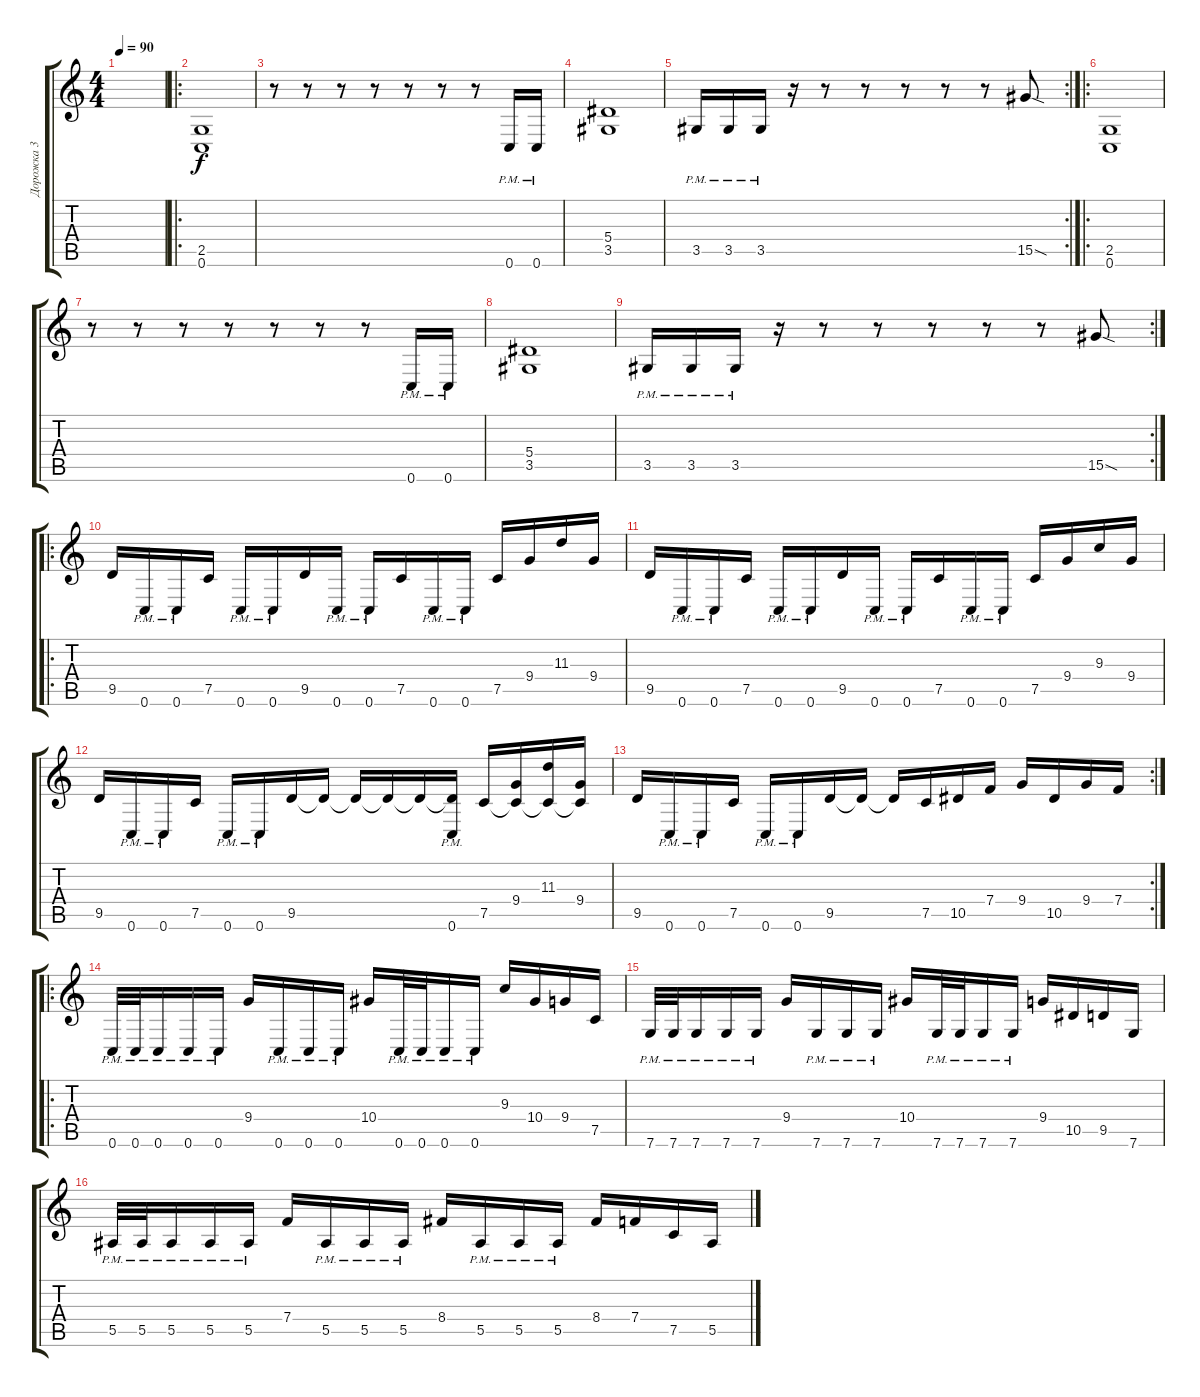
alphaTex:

\track ("Дорожка 3" "Дорожка 3") {instrument distortionguitar}
\staff {score tabs}
\tuning (C4 G3 Eb3 Bb2 F2 C2) {hide}
\ts (4 4)
\tempo 90
\clef g2
\ks c
|
\ro
(2.5 0.6).1 |
r.8 r.8 r.8 r.8 r.8 r.8 r.8 0.6{pm}.16 0.6{pm}.16 |
(5.4 3.5).1 |
\rc 2
3.5{pm}.16 3.5{pm}.16 3.5{pm}.16 r.16 r.8 r.8 r.8 r.8 r.8 15.5{sod}.8 |
\ro
(2.5 0.6).1 |
r.8 r.8 r.8 r.8 r.8 r.8 r.8 0.6{pm}.16 0.6{pm}.16 |
(5.4 3.5).1 |
\rc 2
3.5{pm}.16 3.5{pm}.16 3.5{pm}.16 r.16 r.8 r.8 r.8 r.8 r.8 15.5{sod}.8 |
\ro
9.5.16 0.6{pm}.16 0.6{pm}.16 7.5.16 0.6{pm}.16 0.6{pm}.16 9.5.16 0.6{pm}.16 0.6{pm}.16 7.5.16 0.6{pm}.16 0.6{pm}.16 7.5.16 9.4.16 11.3.16 9.4.16 |
9.5.16 0.6{pm}.16 0.6{pm}.16 7.5.16 0.6{pm}.16 0.6{pm}.16 9.5.16 0.6{pm}.16 0.6{pm}.16 7.5.16 0.6{pm}.16 0.6{pm}.16 7.5.16 9.4.16 9.3.16 9.4.16 |
9.5.16 0.6{pm}.16 0.6{pm}.16 7.5.16 0.6{pm}.16 0.6{pm}.16 9.5.16 9.5{t}.16 9.5{t}.16 9.5{t}.16 9.5{t}.16 (9.5{t} 0.6{pm}).16 7.5.16 (9.4 7.5{t}).16 (11.3 7.5{t}).16 (9.4 7.5{t}).16 |
\rc 2
9.5.16 0.6{pm}.16 0.6{pm}.16 7.5.16 0.6{pm}.16 0.6{pm}.16 9.5.16 9.5{t}.16 9.5{t}.16 7.5.16 10.5.16 7.4.16 9.4.16 10.5.16 9.4.16 7.4.16 |
\ro
0.6{pm}.32 0.6{pm}.32 0.6{pm}.16 0.6{pm}.16 0.6{pm}.16 9.4.16 0.6{pm}.16 0.6{pm}.16 0.6{pm}.16 10.4.16 0.6{pm}.32 0.6{pm}.32 0.6{pm}.16 0.6{pm}.16 9.3.16 10.4.16 9.4.16 7.5.16 |
7.6{pm}.32 7.6{pm}.32 7.6{pm}.16 7.6{pm}.16 7.6{pm}.16 9.4.16 7.6{pm}.16 7.6{pm}.16 7.6{pm}.16 10.4.16 7.6{pm}.32 7.6{pm}.32 7.6{pm}.16 7.6{pm}.16 9.4.16 10.5.16 9.5.16 7.6.16 |
5.5{pm}.32 5.5{pm}.32 5.5{pm}.16 5.5{pm}.16 5.5{pm}.16 7.4.16 5.5{pm}.16 5.5{pm}.16 5.5{pm}.16 8.4.16 5.5{pm}.16 5.5{pm}.16 5.5{pm}.16 8.4.16 7.4.16 7.5.16 5.5.16
